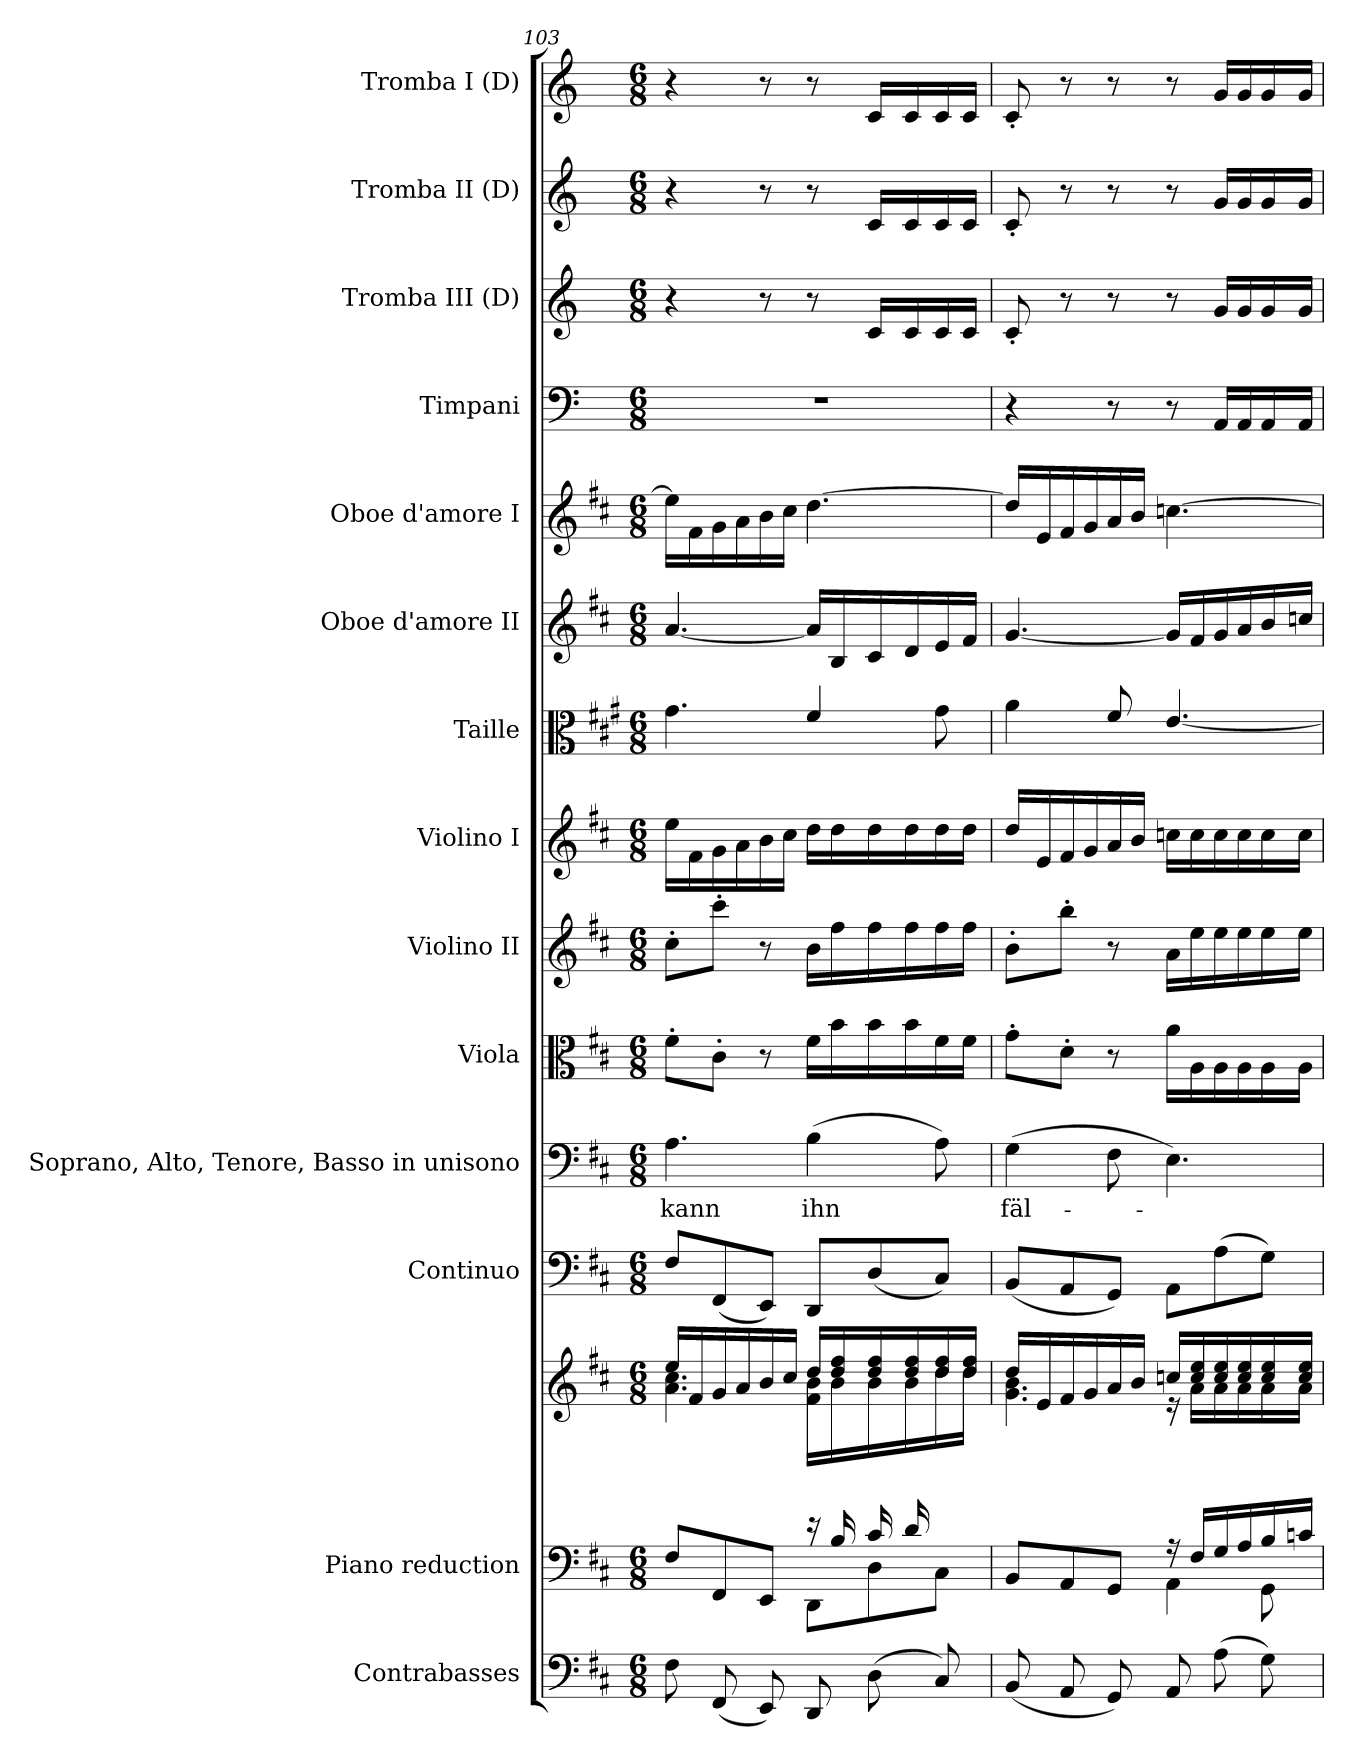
**kern	**kern	**kern	**kern	**kern	**text	**kern	**kern	**kern	**kern	**kern	**kern	**kern	**kern	**kern	**kern
*part14	*part13	*part13	*part12	*part11	*part11	*part10	*part9	*part8	*part7	*part6	*part5	*part4	*part3	*part2	*part1
*staff15	*staff14	*staff13	*staff12	*staff11	*staff11	*staff10	*staff9	*staff8	*staff7	*staff6	*staff5	*staff4	*staff3	*staff2	*staff1
*I"Contrabasses	*I"Piano reduction	*	*I"Continuo	*I"Soprano, Alto, Tenore, Basso in unisono	*	*I"Viola	*I"Violino II	*I"Violino I	*I"Taille	*I"Oboe d'amore II	*I"Oboe d'amore I	*I"Timpani	*I"Tromba III (D)	*I"Tromba II (D)	*I"Tromba I (D)
*I'Cbs.	*I'Pno	*	*	*	*	*	*	*	*	*I'Ob	*I'Ob	*I'Timp	*	*	*
*clefF4	*clefF4	*clefG2	*clefF4	*clefF4	*	*clefC3	*clefG2	*clefG2	*clefC3	*clefG2	*clefG2	*clefF4	*clefG2	*clefG2	*clefG2
*ITrd7c12	*	*	*	*	*	*	*	*	*ITrd4c7	*	*	*	*ITrd-1c-2	*ITrd-1c-2	*ITrd-1c-2
*k[f#c#]	*k[f#c#]	*k[f#c#]	*k[f#c#]	*k[f#c#]	*	*k[f#c#]	*k[f#c#]	*k[f#c#]	*k[f#c#]	*k[f#c#]	*k[f#c#]	*k[]	*k[f#c#]	*k[f#c#]	*k[f#c#]
*M6/8	*M6/8	*M6/8	*M6/8	*M6/8	*	*M6/8	*M6/8	*M6/8	*M6/8	*M6/8	*M6/8	*M6/8	*M6/8	*M6/8	*M6/8
=103	=103	=103	=103	=103	=103	=103	=103	=103	=103	=103	=103	=103	=103	=103	=103
*	*^	*^	*	*	*	*	*	*	*	*	*	*	*	*	*
*	*	*	*	*^	*	*	*	*	*	*	*	*	*	*	*	*	*
!	!	!	!	!	!	!	!	!LO:LY:b	!	!	!	!	!	!	!	!	!	!
8FF#\	4.ryy	8F#/L	16ee/LL	4.a\ 4.cc#\	8ryy	8F#/L	4.A\	kann	8f#'\L	8cc#'\L	16ee\LL	4.c#\	[4.a/	16ee\LL]	2.r	4r	4r	4r
.	.	.	16f#/	.	.	.	.	.	.	.	16f#\	.	.	16f#\	.	.	.	.
*	*	*	*	*v	*v	*	*	*	*	*	*	*	*	*	*	*	*	*
(<8FFF#/	.	8FF#/	16g/	.	(<8FF#/	.	.	8c#'\J	8ccc#'\J	16g\	.	.	16g\	.	.	.	.
.	.	.	16a/	.	.	.	.	.	.	16a\	.	.	16a\	.	.	.	.
8EEE/)	.	8EE/J	16b/	.	8EE/J)	.	.	8r	8r	16b\	.	.	16b\	.	8r	8r	8r
.	.	.	16cc#/JJ	.	.	.	.	.	.	16cc#\JJ	.	.	16cc#\JJ	.	.	.	.
!	!	!	!	!	!	!	!LO:LY:b	!	!	!	!	!	!	!	!	!	!
8DDD/	16r	8DD\L	16dd/LL	16f#\ 16b\LL	8DD/L	(>4B\	ihn	16f#\LL	16b\LL	16dd\LL	4B/	16a/LL]	[4.dd\	.	8r	8r	8r
.	16B/LL	.	16dd/ 16ff#/	16b\	.	.	.	16b\	16ff#\	16dd\	.	16B/	.	.	.	.	.
(>8DD\	16c#/	8D\	16dd/ 16ff#/	16b\	(<8D/	.	.	16b\	16ff#\	16dd\	.	16c#/	.	.	16d/LL	16d/LL	16d/LL
.	16d/	.	16dd/ 16ff#/	16b\	.	.	.	16b\	16ff#\	16dd\	.	16d/	.	.	16d/	16d/	16d/
*	*	*	*	*^	*	*	*	*	*	*	*	*	*	*	*	*	*
8CC#/)	8ryy	8C#\J	16dd/ 16ff#/	16dd\	16e\	8C#/J)	8A\)	.	16f#\	16ff#\	16dd\	8c#\	16e/	.	.	16d/	16d/	16d/
.	.	.	16dd/ 16ff#/JJ	16dd\JJ	16f#\JJ	.	.	.	16f#\JJ	16ff#\JJ	16dd\JJ	.	16f#/JJ	.	.	16d/JJ	16d/JJ	16d/JJ
=104	=104	=104	=104	=104	=104	=104	=104	=104	=104	=104	=104	=104	=104	=104	=104	=104	=104	=104
!	!	!	!	!	!	!	!	!LO:LY:b	!	!	!	!	!	!	!	!	!	!
*	*	*	*	*v	*v	*	*	*	*	*	*	*	*	*	*	*	*	*
(<8BBB/	8BB/L	4.ryy	16dd/LL	4.g\ 4.b\	(<8BB/L	(>4G\	fäl-	8g'\L	8b'\L	16dd/LL	4d\	[4.g/	16dd/LL]	4r	8d'/	8d'/	8d'/
.	.	.	16e/	.	.	.	.	.	.	16e/	.	.	16e/	.	.	.	.
8AAA/	8AA/	.	16f#/	.	8AA/	.	.	8d'\J	8bb'\J	16f#/	.	.	16f#/	.	8r	8r	8r
.	.	.	16g/	.	.	.	.	.	.	16g/	.	.	16g/	.	.	.	.
8GGG/)	8GG/J	.	16a/	.	8GG/J)	8F#\	.	8r	8r	16a/	8B/	.	16a/	8r	8r	8r	8r
.	.	.	16b/JJ	.	.	.	.	.	.	16b/JJ	.	.	16b/JJ	.	.	.	.
8AAA/	16r	4AA\	16ccn/LL	16r	8AA\L	4.E\)	.	16a\LL	16a\LL	16ccn\LL	[4.A/	16g/LL]	[4.ccn\	8r	8r	8r	8r
.	16F#/LL	.	16cc/ 16ee/	16a\LL	.	.	.	16A\	16ee\	16cc\	.	16f#/	.	.	.	.	.
(>8AA\	16G/	.	16cc/ 16ee/	16a\	(>8A\	.	.	16A\	16ee\	16cc\	.	16g/	.	16AA/LL	16a/LL	16a/LL	16a/LL
.	16A/	.	16cc/ 16ee/	16a\	.	.	.	16A\	16ee\	16cc\	.	16a/	.	16AA/	16a/	16a/	16a/
8GG\)	16B/	8GG\	16cc/ 16ee/	16a\	8G\J)	.	.	16A\	16ee\	16cc\	.	16b/	.	16AA/	16a/	16a/	16a/
.	16cn/JJ	.	16cc/ 16ee/JJ	16a\JJ	.	.	.	16A\JJ	16ee\JJ	16cc\JJ	.	16ccn/JJ	.	16AA/JJ	16a/JJ	16a/JJ	16a/JJ
*	*v	*v	*	*	*	*	*	*	*	*	*	*	*	*	*	*	*
*	*	*v	*v	*	*	*	*	*	*	*	*	*	*	*	*	*
=	=	=	=	=	=	=	=	=	=	=	=	=	=	=	=
*-	*-	*-	*-	*-	*-	*-	*-	*-	*-	*-	*-	*-	*-	*-	*-
